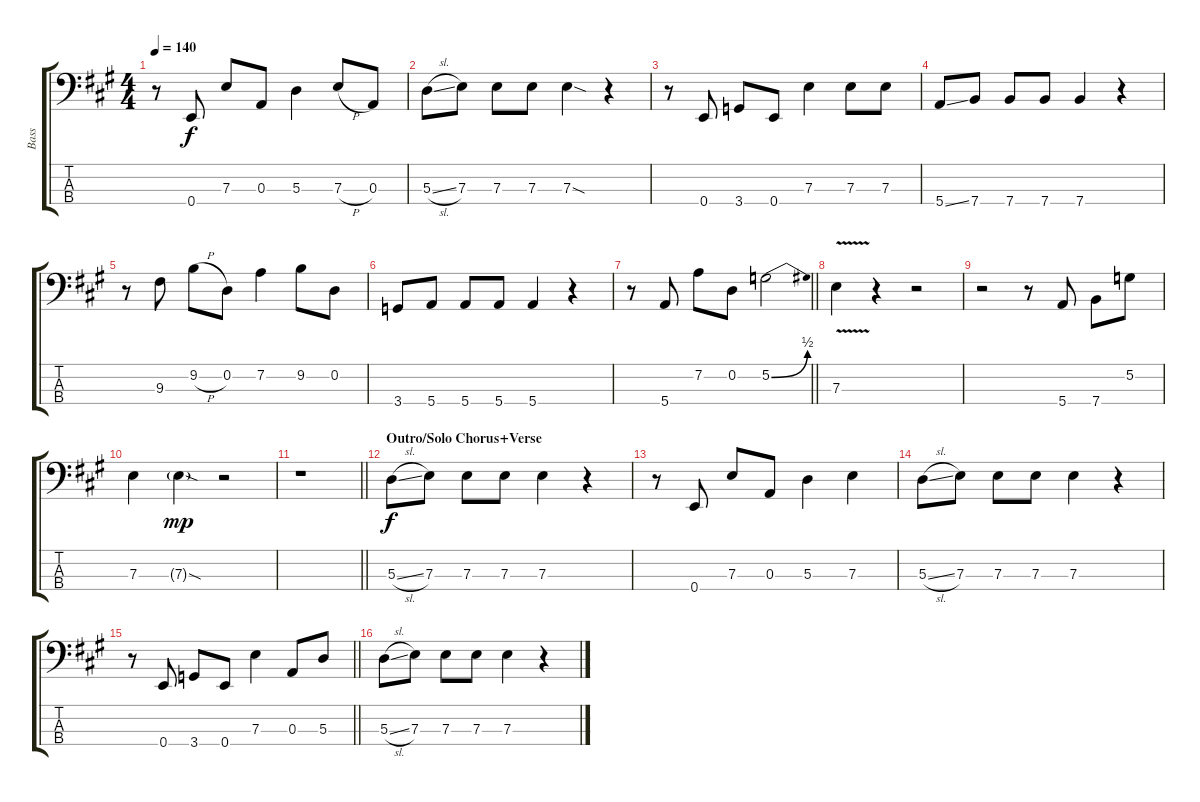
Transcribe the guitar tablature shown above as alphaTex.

\track ("Bass" "Bass") {instrument electricbassfinger}
\staff {score tabs}
\tuning (G2 D2 A1 E1) {hide}
\ts (4 4)
\tempo 140
\clef f4
\ks a
r.8{dy f} 0.4.8 7.3.8 0.3.8 5.3.4 7.3{h}.8 0.3.8 |
5.3{sl}.8 7.3.8 7.3.8 7.3.8 7.3{sod}.4 r.4 |
r.8 0.4.8 3.4.8 0.4.8 7.3.4 7.3.8 7.3.8 |
5.4{ss}.8 7.4.8 7.4.8 7.4.8 7.4.4 r.4 |
r.8 9.3.8 9.2{h}.8 0.2.8 7.2.4 9.2.8 0.2.8 |
3.4.8 5.4.8 5.4.8 5.4.8 5.4.4 r.4 |
\barLineRight lightlight
r.8 5.4.8 7.2.8 0.2.8 5.2{be (bend 0 0 60 2)}.2 |
7.3{v}.4 r.4 r.2 |
r.2 r.8 5.4.8 7.4.8 5.2.8 |
7.3.4 7.3{sod g}.4{dy mp} r.2 |
\barLineRight lightlight
r.1 |
\section ("" "Outro/Solo Chorus+Verse")
5.3{sl}.8{dy f} 7.3.8 7.3.8 7.3.8 7.3.4 r.4 |
r.8 0.4.8 7.3.8 0.3.8 5.3.4 7.3.4 |
5.3{sl}.8 7.3.8 7.3.8 7.3.8 7.3.4 r.4 |
\barLineRight lightlight
r.8 0.4.8 3.4.8 0.4.8 7.3.4 0.3.8 5.3.8 |
5.3{sl}.8 7.3.8 7.3.8 7.3.8 7.3.4 r.4
